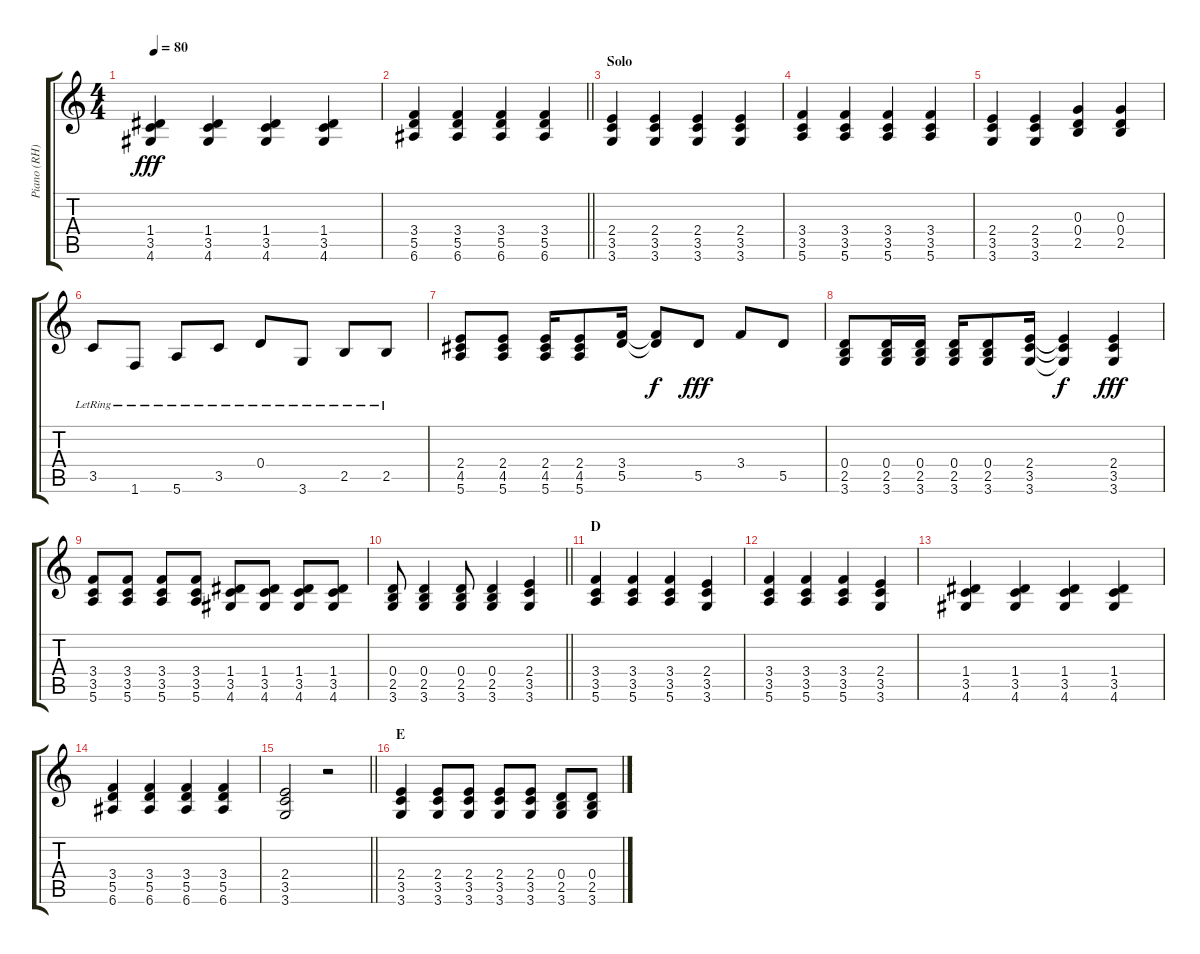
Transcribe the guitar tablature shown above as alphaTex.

\track ("Piano (RH)" "Piano (RH)") {instrument acousticgrandpiano}
\staff {score tabs}
\tuning (E5 B4 G4 D4 A3 E3) {hide}
\ts (4 4)
\tempo 80
\clef g2
\ks c
(1.4 3.5 4.6).4{dy fff} (1.4 3.5 4.6).4 (1.4 3.5 4.6).4 (1.4 3.5 4.6).4 |
\barLineRight lightlight
(3.4 5.5 6.6).4 (3.4 5.5 6.6).4 (3.4 5.5 6.6).4 (3.4 5.5 6.6).4 |
\section ("" "Solo")
(2.4 3.5 3.6).4 (2.4 3.5 3.6).4 (2.4 3.5 3.6).4 (2.4 3.5 3.6).4 |
(3.4 3.5 5.6).4 (3.4 3.5 5.6).4 (3.4 3.5 5.6).4 (3.4 3.5 5.6).4 |
(2.4 3.5 3.6).4 (2.4 3.5 3.6).4 (0.3 0.4 2.5).4 (0.3 0.4 2.5).4 |
3.5{lr}.8 1.6{lr}.8 5.6{lr}.8 3.5{lr}.8 0.4{lr}.8 3.6{lr}.8 2.5{lr}.8 2.5{lr}.8 |
(2.4 4.5 5.6).8 (2.4 4.5 5.6).8 (2.4 4.5 5.6).16 (2.4 4.5 5.6).8 (3.4 5.5).16 (3.4{t} 5.5{t}).8{dy f} 5.5.8{dy fff} 3.4.8 5.5.8 |
(0.4 2.5 3.6).8 (0.4 2.5 3.6).16 (0.4 2.5 3.6).16 (0.4 2.5 3.6).16 (0.4 2.5 3.6).8 (2.4 3.5 3.6).16 (2.4{t} 3.5{t} 3.6{t}).4{dy f} (2.4 3.5 3.6).4{dy fff} |
(3.4 3.5 5.6).8 (3.4 3.5 5.6).8 (3.4 3.5 5.6).8 (3.4 3.5 5.6).8 (1.4 3.5 4.6).8 (1.4 3.5 4.6).8 (1.4 3.5 4.6).8 (1.4 3.5 4.6).8 |
\barLineRight lightlight
(0.4 2.5 3.6).8 (0.4 2.5 3.6).4 (0.4 2.5 3.6).8 (0.4 2.5 3.6).4 (2.4 3.5 3.6).4 |
\section ("" "D")
(3.4 3.5 5.6).4 (3.4 3.5 5.6).4 (3.4 3.5 5.6).4 (2.4 3.5 3.6).4 |
(3.4 3.5 5.6).4 (3.4 3.5 5.6).4 (3.4 3.5 5.6).4 (2.4 3.5 3.6).4 |
(1.4 3.5 4.6).4 (1.4 3.5 4.6).4 (1.4 3.5 4.6).4 (1.4 3.5 4.6).4 |
(3.4 5.5 6.6).4 (3.4 5.5 6.6).4 (3.4 5.5 6.6).4 (3.4 5.5 6.6).4 |
\barLineRight lightlight
(2.4 3.5 3.6).2 r.2 |
\section ("" "E")
(2.4 3.5 3.6).4 (2.4 3.5 3.6).8 (2.4 3.5 3.6).8 (2.4 3.5 3.6).8 (2.4 3.5 3.6).8 (0.4 2.5 3.6).8 (0.4 2.5 3.6).8
